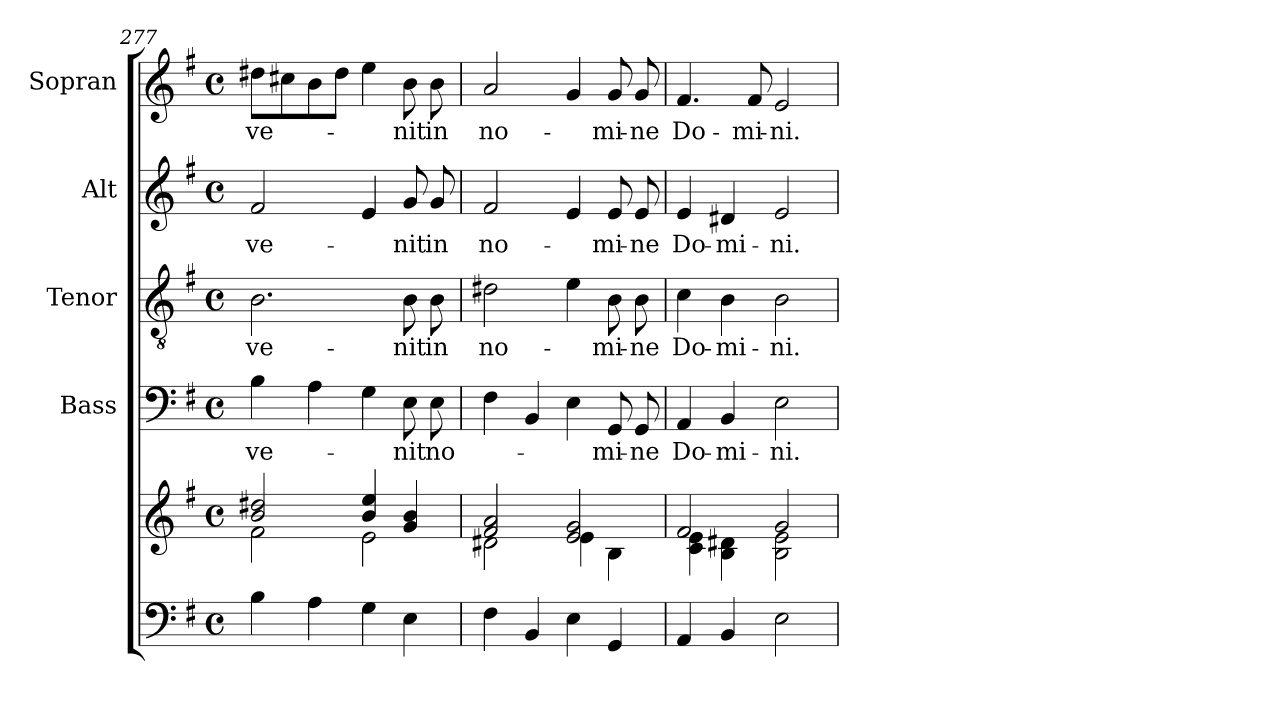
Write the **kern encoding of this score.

**kern	**kern	**kern	**text	**kern	**text	**kern	**text	**kern	**text
*part5	*part5	*part4	*part4	*part3	*part3	*part2	*part2	*part1	*part1
*staff6	*staff5	*staff4	*staff4	*staff3	*staff3	*staff2	*staff2	*staff1	*staff1
*	*	*I"Bass	*	*I"Tenor	*	*I"Alt	*	*I"Sopran	*
*	*	*I'B.	*	*I'T.	*	*I'A.	*	*I'S.	*
*clefF4	*clefG2	*clefF4	*	*clefGv2	*	*clefG2	*	*clefG2	*
*k[f#]	*k[f#]	*k[f#]	*	*k[f#]	*	*k[f#]	*	*k[f#]	*
*G:	*G:	*G:	*	*G:	*	*G:	*	*G:	*
*M4/4	*M4/4	*M4/4	*	*M4/4	*	*M4/4	*	*M4/4	*
*met(c)	*met(c)	*met(c)	*	*met(c)	*	*met(c)	*	*met(c)	*
=277	=277	=277	=277	=277	=277	=277	=277	=277	=277
*	*^	*	*	*	*	*	*	*	*
!	!	!	!	!LO:LY:b	!	!LO:LY:b	!	!LO:LY:b	!	!LO:LY:b
4B\	2b/ 2dd#X/	2f#\	4B\	ve-	2.B\	ve-	2f#/	ve-	8dd#X\L	ve-
.	.	.	.	.	.	.	.	.	8cc#X\	.
4A\	.	.	4A\	.	.	.	.	.	8b\	.
.	.	.	.	.	.	.	.	.	8dd#\J	.
4G\	4b/ 4ee/	2e\	4G\	.	.	.	4e/	.	4ee\	.
!	!	!	!	!LO:LY:b	!	!LO:LY:b	!	!LO:LY:b	!	!LO:LY:b
4E\	4g/ 4b/	.	8E\	-nit	8B\	-nit	8g/	-nit	8b\	-nit
!	!	!	!	!LO:LY:b	!	!LO:LY:b	!	!LO:LY:b	!	!LO:LY:b
.	.	.	8E\	no-	8B\	in	8g/	in	8b\	in
=278	=278	=278	=278	=278	=278	=278	=278	=278	=278	=278
!	!	!	!	!	!	!LO:LY:b	!	!LO:LY:b	!	!LO:LY:b
4F#\	2f#/ 2a/	2d#X\	4F#\	.	2d#X\	no-	2f#/	no-	2a/	no-
4BB/	.	.	4BB/	.	.	.	.	.	.	.
4E\	2e/ 2g/	4e\	4E\	.	4e\	.	4e/	.	4g/	.
!	!	!	!	!LO:LY:b	!	!LO:LY:b	!	!LO:LY:b	!	!LO:LY:b
4GG/	.	4B\	8GG/	-mi-	8B\	-mi-	8e/	-mi-	8g/	-mi-
!	!	!	!	!LO:LY:b	!	!LO:LY:b	!	!LO:LY:b	!	!LO:LY:b
.	.	.	8GG/	-ne	8B\	-ne	8e/	-ne	8g/	-ne
=279	=279	=279	=279	=279	=279	=279	=279	=279	=279	=279
!	!	!	!	!LO:LY:b	!	!LO:LY:b	!	!LO:LY:b	!	!LO:LY:b
4AA/	2f#/	4c\ 4e\	4AA/	Do-	4c\	Do-	4e/	Do-	4.f#/	Do-
!	!	!	!	!LO:LY:b	!	!LO:LY:b	!	!LO:LY:b	!	!
4BB/	.	4B\ 4d#X\	4BB/	-mi-	4B\	-mi-	4d#X/	-mi-	.	.
!	!	!	!	!	!	!	!	!	!	!LO:LY:b
.	.	.	.	.	.	.	.	.	8f#/	-mi-
!	!	!	!	!LO:LY:b	!	!LO:LY:b	!	!LO:LY:b	!	!LO:LY:b
2E\	2g/	2B\ 2e\	2E\	-ni.	2B\	-ni.	2e/	-ni.	2e/	-ni.
*	*v	*v	*	*	*	*	*	*	*	*
=	=	=	=	=	=	=	=	=	=
*-	*-	*-	*-	*-	*-	*-	*-	*-	*-
